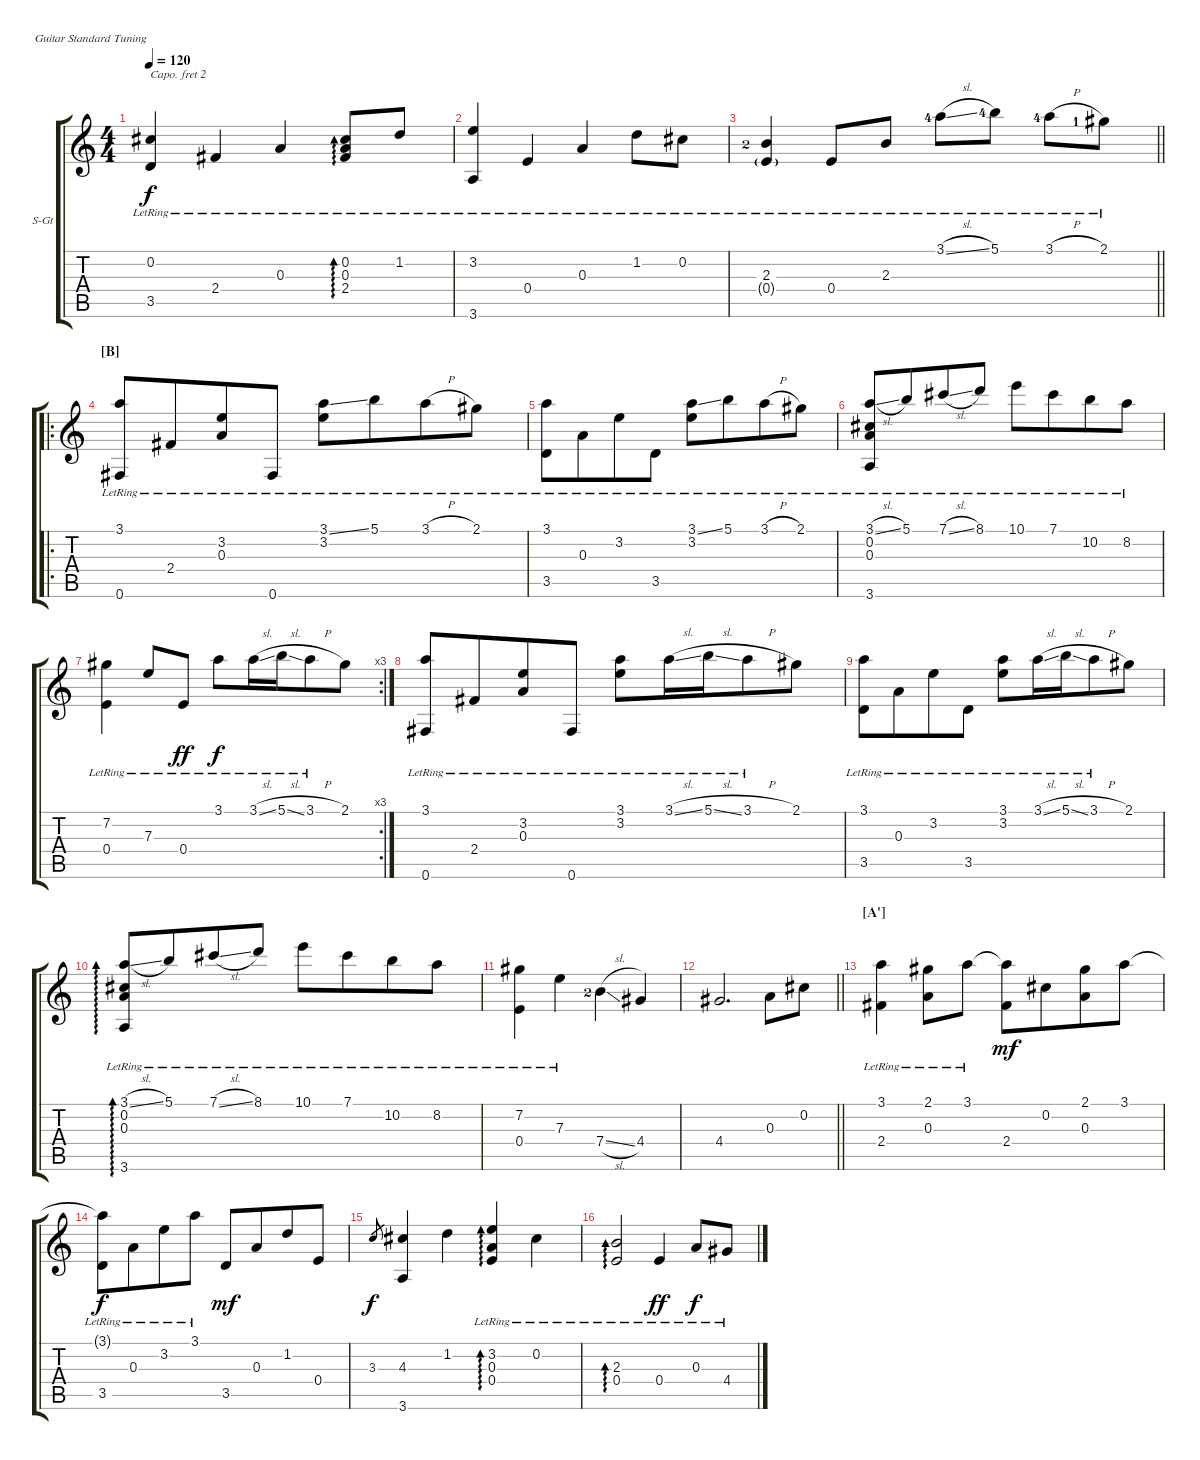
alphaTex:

\bracketExtendMode groupsimilarinstruments
\firstSystemTrackNameOrientation horizontal
\otherSystemsTrackNameOrientation horizontal
\track ("Track 1" "S-Gt") {instrument acousticguitarsteel}
\staff {score tabs}
\capo 2
\tuning (E4 B3 G3 D3 A2 E2)
\ts (4 4)
\tempo 120
\clef g2
\ks c
(0.2{lr} 3.5{lr}).4{dy f} 2.4{lr}.4 0.3{lr}.4 (0.2{lr} 0.3{lr} 2.4{lr}).8{ad 0} 1.2{lr}.8 |
(3.2{lr} 3.6{lr}).4 0.4{lr}.4 0.3{lr}.4 1.2{lr}.8 0.2{lr}.8 |
\barLineRight lightlight
(2.3{lr lf 3} 0.4{g lr}).4 0.4{lr}.8 2.3{lr}.8{beam split} 3.1{sl lr lf 5}.8{beam merge} 5.1{lr lf 5}.8{beam split} 3.1{h lr lf 5}.8 2.1{lr lf 2}.8 |
\ro
\section ("B" "")
(3.1{lr} 0.6{lr}).8 2.4{lr}.8{beam merge} (3.2{lr} 0.3).8 0.6{lr}.8{beam split} (3.1{ss lr} 3.2).8 5.1{lr}.8{beam merge} 3.1{h lr}.8 2.1{lr}.8 |
(3.1{lr} 3.5{lr}).8 0.3{lr}.8{beam merge} 3.2{lr}.8 3.5{lr}.8{beam split} (3.1{ss lr} 3.2).8 5.1{lr}.8{beam merge} 3.1{h lr}.8 2.1{lr}.8 |
(3.1{sl lr} 3.6{lr} 0.2 0.3).8{beam invert} 5.1{lr}.8{beam merge} 7.1{sl lr}.8 8.1{lr}.8{beam split} 10.1{lr}.8 7.1{lr}.8{beam merge} 10.2{lr}.8{beam merge} 8.2{lr}.8 |
\rc 3
(7.2{lr} 0.4{lr}).4 7.3{lr}.8{beam merge} 0.4{lr}.8{dy ff beam split} 3.1{lr}.8{dy f beam merge} 3.1{sl lr}.16{beam merge} 5.1{sl lr}.16{beam merge} 3.1{h lr}.8{beam merge} 2.1.8 |
(3.1{lr} 0.6{lr}).8 2.4{lr}.8{beam merge} (3.2{lr} 0.3).8 0.6{lr}.8{beam split} (3.1{lr} 3.2).8{beam merge} 3.1{sl lr}.16{beam merge} 5.1{sl lr}.16{beam merge} 3.1{h lr}.8{beam merge} 2.1.8 |
(3.1{lr} 3.5{lr}).8 0.3{lr}.8{beam merge} 3.2{lr}.8 3.5{lr}.8{beam split} (3.1{lr} 3.2).8{beam merge} 3.1{sl lr}.16{beam merge} 5.1{sl lr}.16{beam merge} 3.1{h lr}.8{beam merge} 2.1.8 |
(3.1{sl lr} 3.6{lr} 0.2 0.3).8{ad 0 beam invert} 5.1{lr}.8{beam merge} 7.1{sl lr}.8 8.1{lr}.8{beam split} 10.1{lr}.8 7.1{lr}.8{beam merge} 10.2{lr}.8{beam merge} 8.2{lr}.8 |
(7.2{lr} 0.4{lr}).4 7.3{lr}.4{beam merge} 7.4{sl lf 3}.4 4.4.4 |
\barLineRight lightlight
4.4.2{d} 0.3.8 0.2.8 |
\section ("A'" "")
(3.1{lr} 2.4{lr}).4 (2.1{lr} 0.3{lr}).8{beam merge} 3.1{lr}.8{beam split} (2.4 3.1{t}).8{dy mf beam merge} 0.2.8{beam merge} (0.3 2.1).8{beam merge} 3.1.8{beam split} |
(3.5{lr} 3.1{t}).8{dy f beam merge} 0.3{lr}.8{beam merge} 3.2{lr}.8{beam merge} 3.1{lr}.8{beam split} 3.5.8{dy mf beam merge} 0.3.8{beam merge} 1.2.8{beam merge} 0.4.8 |
3.3.8{gr dy f} (4.3 3.6).4 1.2.4 (3.2{lr} 0.3{lr} 0.4{lr}).4{ad 0} 0.2{lr}.4 |
(2.3{lr} 0.4{lr}).2{ad 0} 0.4{lr}.4{dy ff} 0.3{lr}.8{dy f} 4.4{lr}.8
